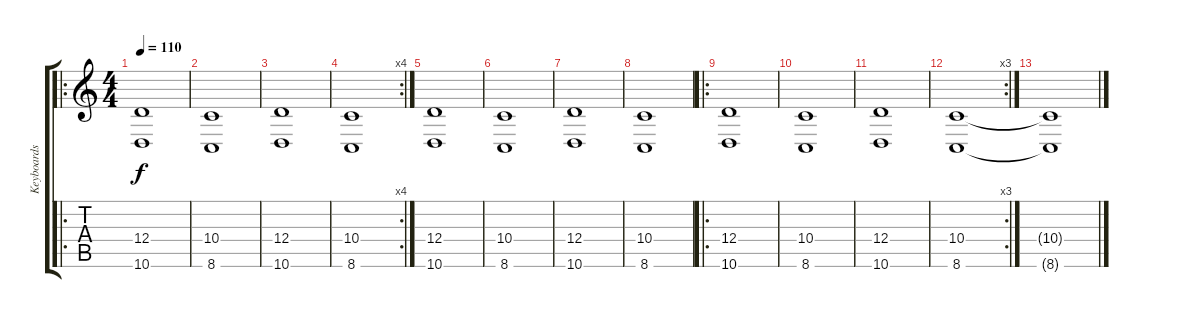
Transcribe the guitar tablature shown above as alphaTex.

\track ("Keyboards" "Keyboards") {instrument drawbarorgan}
\staff {score tabs}
\tuning (E4 B3 G3 D3 A2 E2) {hide}
\ro
\ts (4 4)
\tempo 110
\clef g2
\ks c
(12.4 10.6).1{dy f balance 16} |
(10.4 8.6).1 |
(12.4 10.6).1 |
\rc 4
(10.4 8.6).1 |
(12.4 10.6).1 |
(10.4 8.6).1 |
(12.4 10.6).1 |
(10.4 8.6).1 |
\ro
(12.4 10.6).1 |
(10.4 8.6).1 |
(12.4 10.6).1 |
\rc 3
(10.4 8.6).1 |
(10.4{t} 8.6{t}).1{volume 1}
